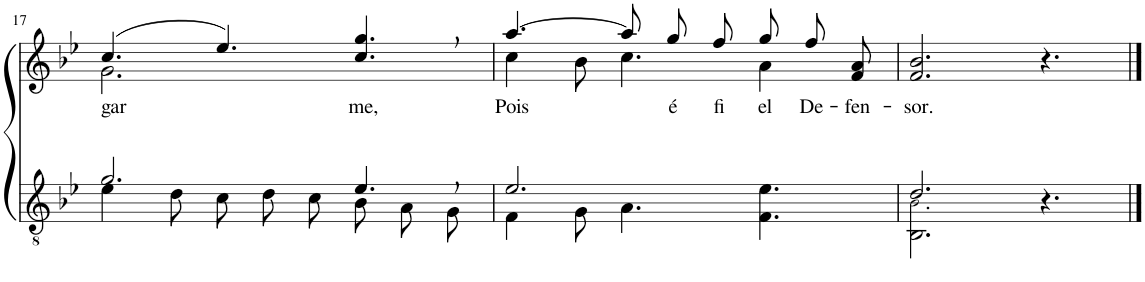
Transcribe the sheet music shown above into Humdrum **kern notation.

**kern	**kern	**text
*part2	*part1	*part1
*staff2	*staff1	*staff1
*I"Parte III e IV	*I"Parte I e II	*
!!LO:PB:g=z
*clefGv2	*clefG2	*
*Trd4c7	*Trd4c7	*
*k[b-e-]	*k[b-e-]	*
*M9/8	*M9/8	*
=17	=17	=17
*^	*^	*
!	!	!	!	!LO:LY:b
2.g/	4e-\	(4.cc/	2.g\	gar-
.	8d\	.	.	.
.	8c\L	4.ee-/)	.	.
.	8d\	.	.	.
.	8c\J	.	.	.
!	!	!	!	!LO:LY:b
4.e-,/	8B-\L	4.cc/, 4.gg/,	4.ryy	-me,
.	8A\	.	.	.
.	8G\J	.	.	.
=18	=18	=18	=18	=18
!	!	!	!	!LO:LY:b
2.e-/	4F\	[4.aa/	4cc\	Pois
.	8G\	.	8b-\	.
.	4.A\	8aa/L]	4.cc\	.
!	!	!	!	!LO:LY:b
.	.	8gg/	.	é
!	!	!	!	!LO:LY:b
.	.	8ff/J	.	fi-
!	!	!	!	!LO:LY:b
4.ryy	4.F\ 4.e-\	8gg\L	4a\	-el
!	!	!	!	!LO:LY:b
.	.	8ff\	.	De-
!	!	!	!	!LO:LY:b
.	.	8f\ 8a\J	8ryy	-fen-
=19	=19	=19	=19	=19
!	!	!	!	!LO:LY:b
*	*	*v	*v	*
2.d/	2.BB-\ 2.B-!\	2.f/ 2.b-/	-sor.
4.r	4.ryy	4.r	.
*v	*v	*	*
==	==	==
*-	*-	*-
